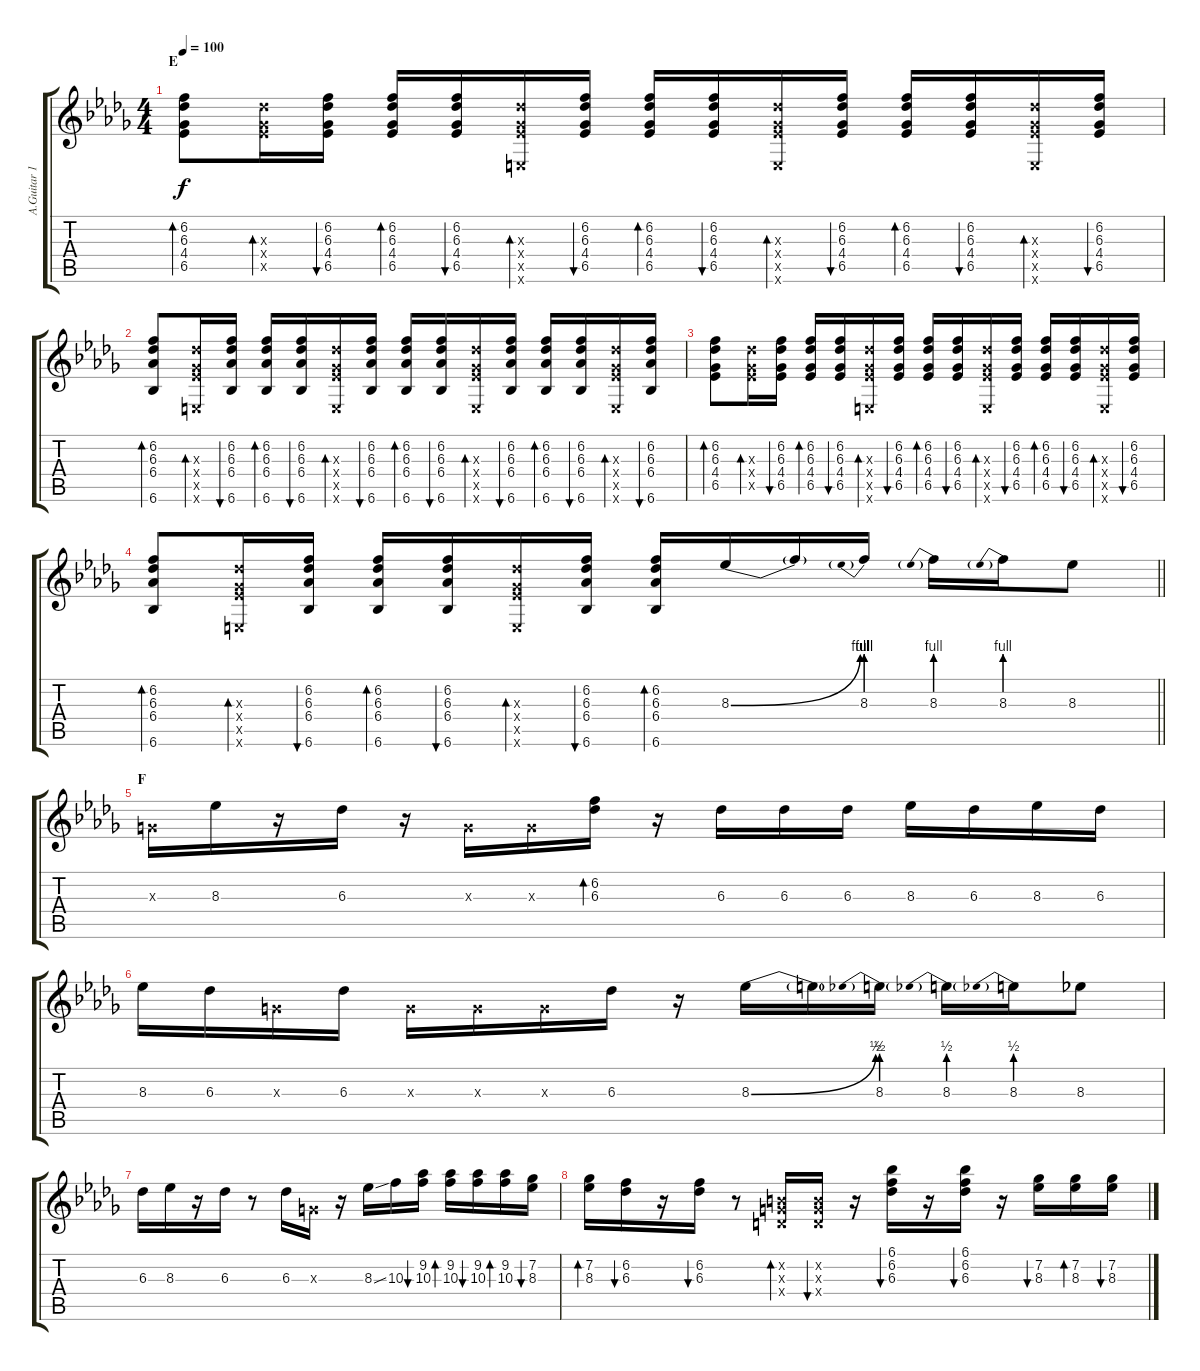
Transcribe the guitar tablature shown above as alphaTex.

\track ("A.Guitar 1" "A.Guitar 1") {instrument acousticguitarsteel}
\staff {score tabs}
\tuning (E4 B3 G3 D3 A2 E2) {hide}
\ts (4 4)
\section ("" "E")
\tempo 100
\clef g2
\ks db
(6.2 6.3 4.4 6.5).8{bd 30 dy f} (6.3{x} 4.4{x} 6.5{x}).16{bd 30} (6.2 6.3 4.4 6.5).16{bu 30} (6.2 6.3 4.4 6.5).16{bd 30} (6.2 6.3 4.4 6.5).16{bu 30} (6.3{x} 4.4{x} 6.5{x} 0.6{x}).16{bd 30} (6.2 6.3 4.4 6.5).16{bu 30} (6.2 6.3 4.4 6.5).16{bd 30} (6.2 6.3 4.4 6.5).16{bu 30} (6.3{x} 4.4{x} 6.5{x} 0.6{x}).16{bd 30} (6.2 6.3 4.4 6.5).16{bu 30} (6.2 6.3 4.4 6.5).16{bd 30} (6.2 6.3 4.4 6.5).16{bu 30} (6.3{x} 4.4{x} 6.5{x} 0.6{x}).16{bd 30} (6.2 6.3 4.4 6.5).16{bu 30} |
(6.2 6.3 6.4 6.6).8{bd 30} (6.3{x} 4.4{x} 6.5{x} 0.6{x}).16{bd 30} (6.2 6.3 6.4 6.6).16{bu 30} (6.2 6.3 6.4 6.6).16{bd 30} (6.2 6.3 6.4 6.6).16{bu 30} (6.3{x} 4.4{x} 6.5{x} 0.6{x}).16{bd 30} (6.2 6.3 6.4 6.6).16{bu 30} (6.2 6.3 6.4 6.6).16{bd 30} (6.2 6.3 6.4 6.6).16{bu 30} (6.3{x} 4.4{x} 6.5{x} 0.6{x}).16{bd 30} (6.2 6.3 6.4 6.6).16{bu 30} (6.2 6.3 6.4 6.6).16{bd 30} (6.2 6.3 6.4 6.6).16{bu 30} (6.3{x} 4.4{x} 6.5{x} 0.6{x}).16{bd 30} (6.2 6.3 6.4 6.6).16{bu 30} |
(6.2 6.3 4.4 6.5).8{bd 30} (6.3{x} 4.4{x} 6.5{x}).16{bd 30} (6.2 6.3 4.4 6.5).16{bu 30} (6.2 6.3 4.4 6.5).16{bd 30} (6.2 6.3 4.4 6.5).16{bu 30} (6.3{x} 4.4{x} 6.5{x} 0.6{x}).16{bd 30} (6.2 6.3 4.4 6.5).16{bu 30} (6.2 6.3 4.4 6.5).16{bd 30} (6.2 6.3 4.4 6.5).16{bu 30} (6.3{x} 4.4{x} 6.5{x} 0.6{x}).16{bd 30} (6.2 6.3 4.4 6.5).16{bu 30} (6.2 6.3 4.4 6.5).16{bd 30} (6.2 6.3 4.4 6.5).16{bu 30} (6.3{x} 4.4{x} 6.5{x} 0.6{x}).16{bd 30} (6.2 6.3 4.4 6.5).16{bu 30} |
\barLineRight lightlight
(6.2 6.3 6.4 6.6).8{bd 30} (6.3{x} 4.4{x} 6.5{x} 0.6{x}).16{bd 30} (6.2 6.3 6.4 6.6).16{bu 30} (6.2 6.3 6.4 6.6).16{bd 30} (6.2 6.3 6.4 6.6).16{bu 30} (6.3{x} 4.4{x} 6.5{x} 0.6{x}).16{bd 30} (6.2 6.3 6.4 6.6).16{bu 30} (6.2 6.3 6.4 6.6).16{bd 30} 8.3{be (bend 0 0 60 4)}.16 8.3{t}.16 8.3{be (prebend 0 4 60 4)}.16 8.3{be (prebend 0 4 60 4)}.16 8.3{be (prebend 0 4 60 4)}.16 8.3.8 |
\section ("" "F")
0.3{x}.16 8.3.16 r.16 6.3.16 r.16 0.3{x}.16 0.3{x}.16 (6.2 6.3).16{bd 30} r.16 6.3.16 6.3.16 6.3.16 8.3.16 6.3.16 8.3.16 6.3.16 |
8.3.16 6.3.16 0.3{x}.16 6.3.16 0.3{x}.16 0.3{x}.16 0.3{x}.16 6.3.16 r.16 8.3{be (bend 0 0 60 2)}.16 8.3{t}.16 8.3{be (prebend 0 2 60 2)}.16 8.3{be (prebend 0 2 60 2)}.16 8.3{be (prebend 0 2 60 2)}.16 8.3.8 |
6.3.16 8.3.16 r.16 6.3.16 r.8 6.3.16 0.3{x}.16 r.16 8.3{ss}.16 10.3.16 (9.2 10.3).16{bu 30} (9.2 10.3).16{bd 30} (9.2 10.3).16{bu 30} (9.2 10.3).16{bd 30} (7.2 8.3).16{bu 30} |
(7.2 8.3).16{bd 30} (6.2 6.3).16{bu 30} r.16 (6.2 6.3).16{bu 30} r.8 (0.2{x} 0.3{x} 0.4{x}).16{bd 30} (0.2{x} 0.3{x} 0.4{x}).16{bu 30} r.16 (6.1 6.2 6.3).16{bu 30} r.16 (6.1 6.2 6.3).16{bu 30} r.16 (7.2 8.3).16{bu 30} (7.2 8.3).16{bd 30} (7.2 8.3).16{bu 30}
